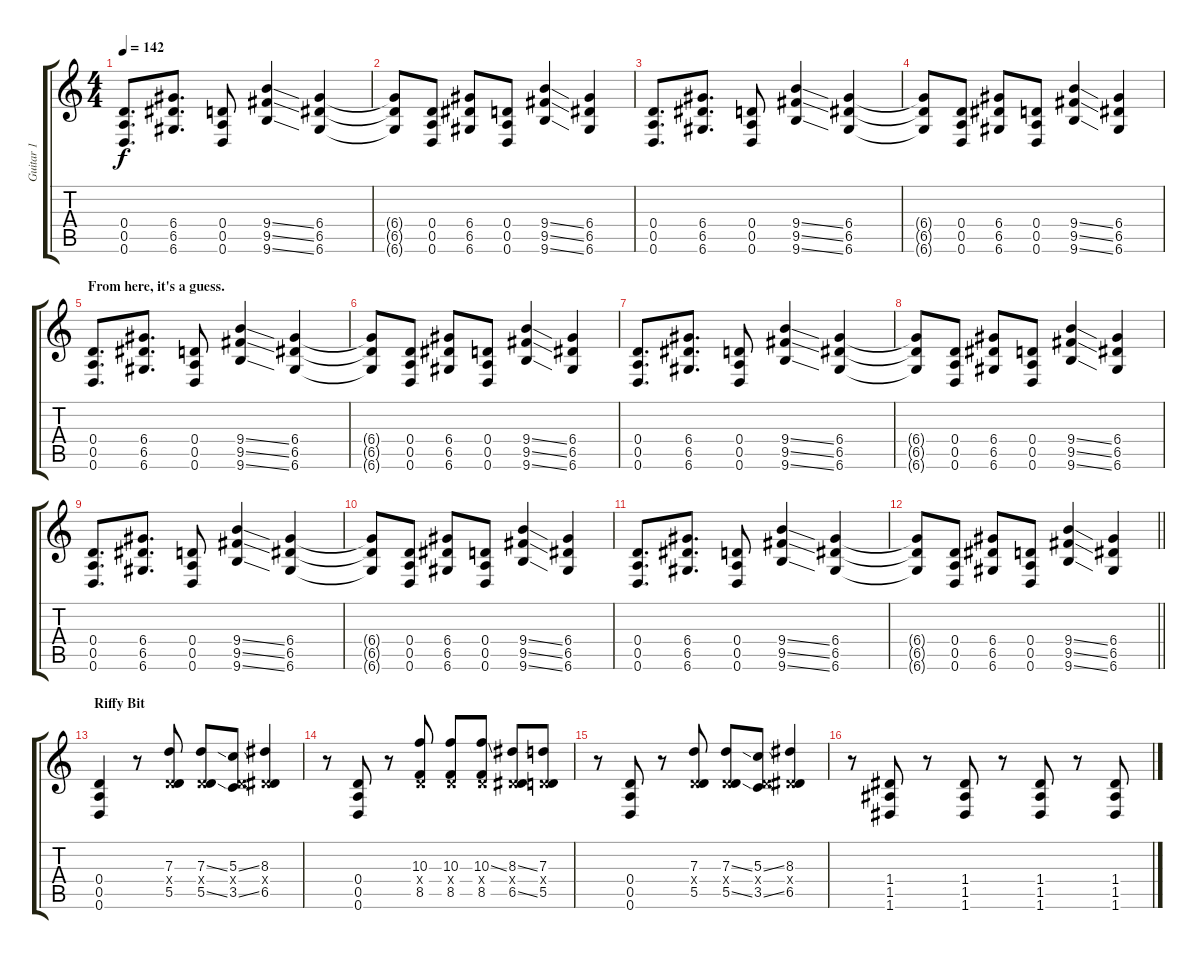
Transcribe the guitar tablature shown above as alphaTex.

\track ("Guitar 1" "Guitar 1") {instrument electricguitarjazz}
\staff {score tabs}
\tuning (E4 B3 G3 D3 A2 D2) {hide}
\ts (4 4)
\tempo 142
\clef g2
\ks c
(0.4 0.5 0.6).8{d dy f} (6.4 6.5 6.6).8{d} (0.4 0.5 0.6).8 (9.4{ss} 9.5{ss} 9.6{ss}).4 (6.4 6.5 6.6).4 |
(6.4{t} 6.5{t} 6.6{t}).8 (0.4 0.5 0.6).8 (6.4 6.5 6.6).8 (0.4 0.5 0.6).8 (9.4{ss} 9.5{ss} 9.6{ss}).4 (6.4 6.5 6.6).4 |
(0.4 0.5 0.6).8{d} (6.4 6.5 6.6).8{d} (0.4 0.5 0.6).8 (9.4{ss} 9.5{ss} 9.6{ss}).4 (6.4 6.5 6.6).4 |
(6.4{t} 6.5{t} 6.6{t}).8 (0.4 0.5 0.6).8 (6.4 6.5 6.6).8 (0.4 0.5 0.6).8 (9.4{ss} 9.5{ss} 9.6{ss}).4 (6.4 6.5 6.6).4 |
\section ("" "From here, it's a guess.")
(0.4 0.5 0.6).8{d} (6.4 6.5 6.6).8{d} (0.4 0.5 0.6).8 (9.4{ss} 9.5{ss} 9.6{ss}).4 (6.4 6.5 6.6).4 |
(6.4{t} 6.5{t} 6.6{t}).8 (0.4 0.5 0.6).8 (6.4 6.5 6.6).8 (0.4 0.5 0.6).8 (9.4{ss} 9.5{ss} 9.6{ss}).4 (6.4 6.5 6.6).4 |
(0.4 0.5 0.6).8{d} (6.4 6.5 6.6).8{d} (0.4 0.5 0.6).8 (9.4{ss} 9.5{ss} 9.6{ss}).4 (6.4 6.5 6.6).4 |
(6.4{t} 6.5{t} 6.6{t}).8 (0.4 0.5 0.6).8 (6.4 6.5 6.6).8 (0.4 0.5 0.6).8 (9.4{ss} 9.5{ss} 9.6{ss}).4 (6.4 6.5 6.6).4 |
(0.4 0.5 0.6).8{d} (6.4 6.5 6.6).8{d} (0.4 0.5 0.6).8 (9.4{ss} 9.5{ss} 9.6{ss}).4 (6.4 6.5 6.6).4 |
(6.4{t} 6.5{t} 6.6{t}).8 (0.4 0.5 0.6).8 (6.4 6.5 6.6).8 (0.4 0.5 0.6).8 (9.4{ss} 9.5{ss} 9.6{ss}).4 (6.4 6.5 6.6).4 |
(0.4 0.5 0.6).8{d} (6.4 6.5 6.6).8{d} (0.4 0.5 0.6).8 (9.4{ss} 9.5{ss} 9.6{ss}).4 (6.4 6.5 6.6).4 |
\barLineRight lightlight
(6.4{t} 6.5{t} 6.6{t}).8 (0.4 0.5 0.6).8 (6.4 6.5 6.6).8 (0.4 0.5 0.6).8 (9.4{ss} 9.5{ss} 9.6{ss}).4 (6.4 6.5 6.6).4 |
\section ("" "Riffy Bit")
(0.4 0.5 0.6).4 r.8 (7.3 0.4{x} 5.5).8 (7.3{ss} 0.4{x} 5.5{ss}).8 (5.3{ss} 0.4{x} 3.5{ss}).8 (8.3 0.4{x} 6.5).4 |
r.8 (0.4 0.5 0.6).8 r.8 (10.3 0.4{x} 8.5).8 (10.3 0.4{x} 8.5).8 (10.3{ss} 0.4{x} 8.5).8 (8.3{ss} 0.4{x} 6.5{ss}).8 (7.3 0.4{x} 5.5).8 |
r.8 (0.4 0.5 0.6).8 r.8 (7.3 0.4{x} 5.5).8 (7.3{ss} 0.4{x} 5.5{ss}).8 (5.3{ss} 0.4{x} 3.5{ss}).8 (8.3 0.4{x} 6.5).4 |
r.8 (1.4 1.5 1.6).8 r.8 (1.4 1.5 1.6).8 r.8 (1.4 1.5 1.6).8 r.8 (1.4 1.5 1.6).8
